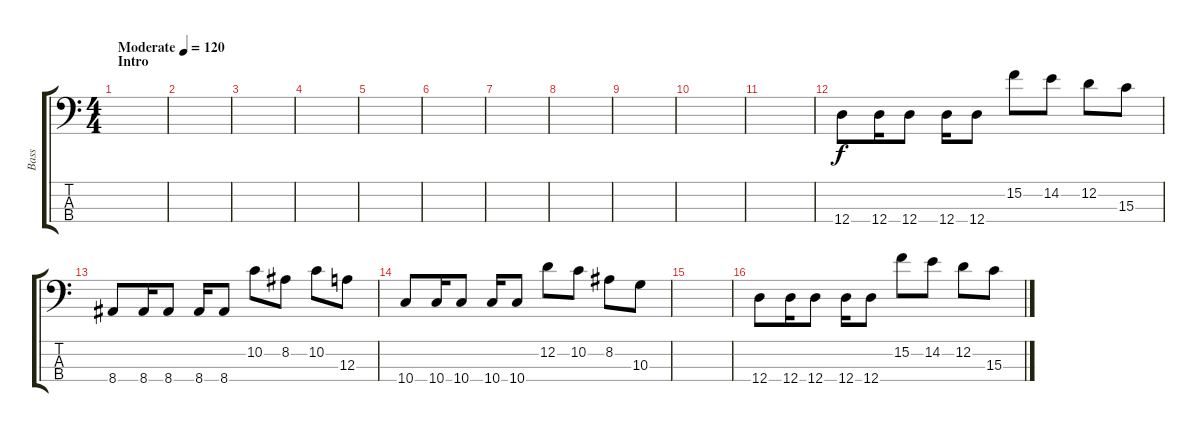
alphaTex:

\track ("Bass" "Bass") {instrument electricbassfinger}
\staff {score tabs}
\tuning (G2 D2 A1 D1) {hide}
\ts (4 4)
\section ("" "Intro")
\tempo (120 "Moderate")
\clef f4
\ks c
|
|
|
|
|
|
|
|
|
|
|
12.4.8 12.4.16 12.4.8 12.4.16 12.4.8 15.2.8 14.2.8 12.2.8 15.3.8 |
8.4.8 8.4.16 8.4.8 8.4.16 8.4.8 10.2.8 8.2.8 10.2.8 12.3.8 |
10.4.8 10.4.16 10.4.8 10.4.16 10.4.8 12.2.8 10.2.8 8.2.8 10.3.8 |
|
12.4.8 12.4.16 12.4.8 12.4.16 12.4.8 15.2.8 14.2.8 12.2.8 15.3.8
